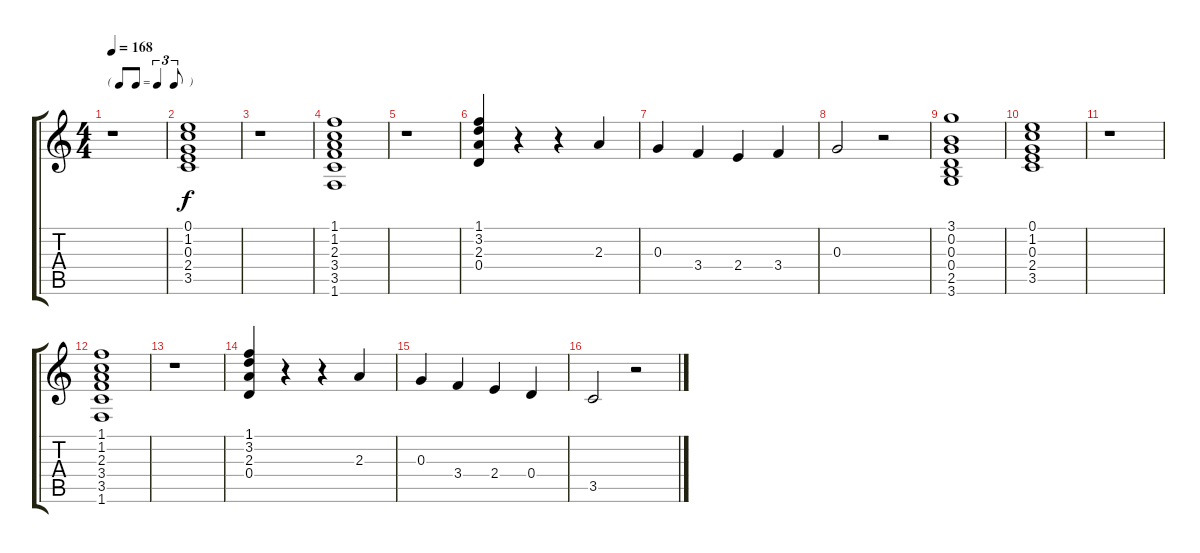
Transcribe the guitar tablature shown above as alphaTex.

\track "" {instrument acousticguitarnylon}
\staff {score tabs}
\tuning (E4 B3 G3 D3 A2 E2) {hide}
\ts (4 4)
\tf triplet8th
\tempo 168
\clef g2
\ks c
r.1{dy f instrument acousticguitarnylon} |
(0.1 1.2 0.3 2.4 3.5).1 |
r.1 |
(1.1 1.2 2.3 3.4 3.5 1.6).1 |
r.1 |
(1.1 3.2 2.3 0.4).4 r.4 r.4 2.3.4 |
0.3.4 3.4.4 2.4.4 3.4.4 |
0.3.2 r.2 |
(3.1 0.2 0.3 0.4 2.5 3.6).1 |
(0.1 1.2 0.3 2.4 3.5).1 |
r.1 |
(1.1 1.2 2.3 3.4 3.5 1.6).1 |
r.1 |
(1.1 3.2 2.3 0.4).4 r.4 r.4 2.3.4 |
0.3.4 3.4.4 2.4.4 0.4.4 |
3.5.2 r.2
